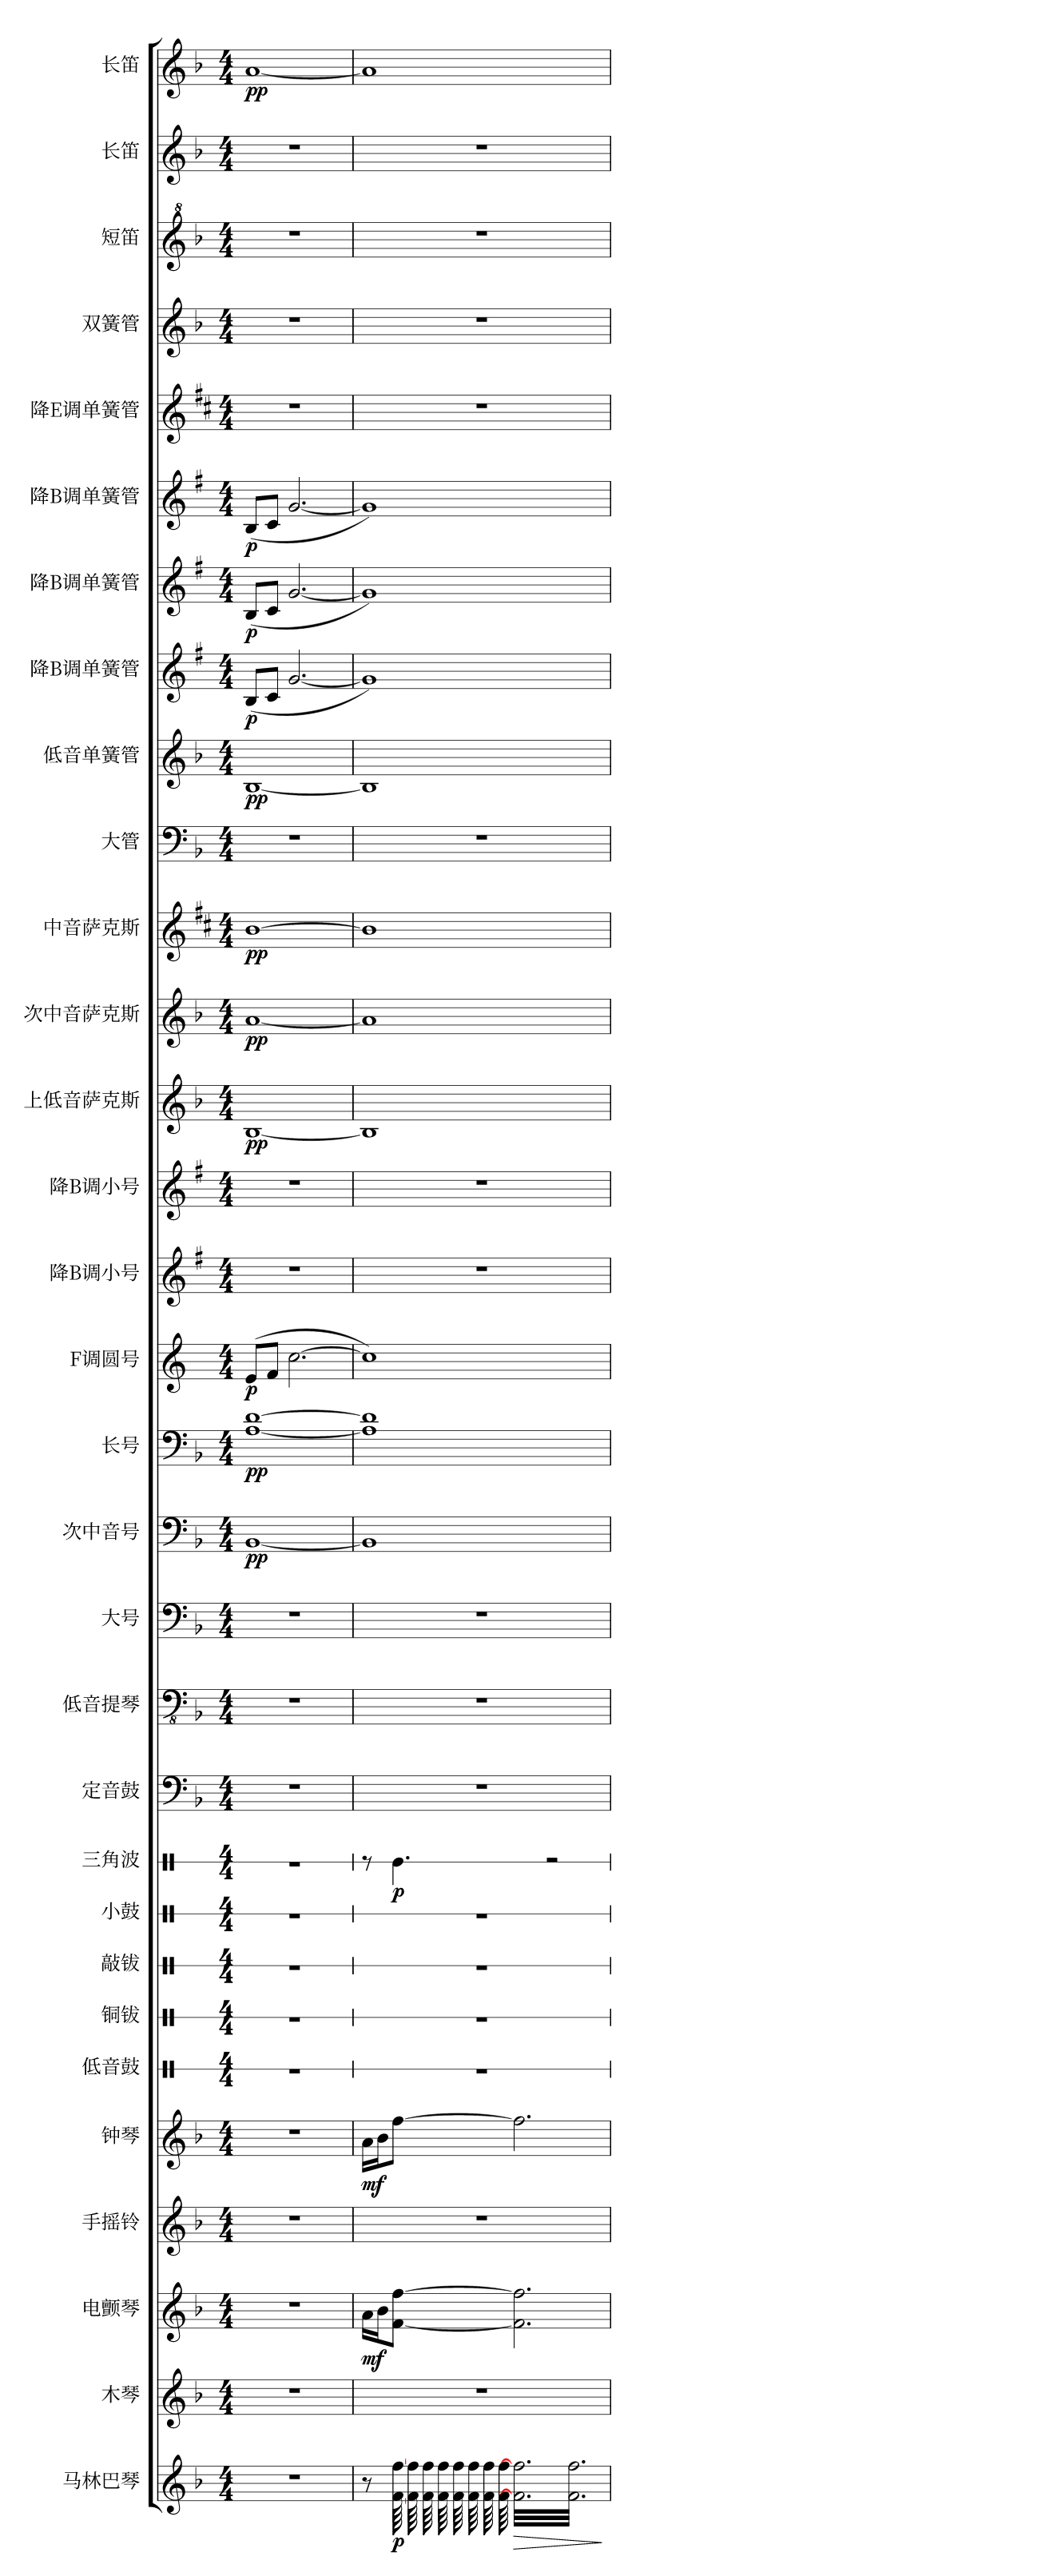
**kern	**dynam	**kern	**kern	**dynam	**kern	**kern	**dynam	**kern	**kern	**kern	**kern	**kern	**dynam	**kern	**kern	**kern	**kern	**dynam	**kern	**dynam	**kern	**dynam	**kern	**kern	**kern	**dynam	**kern	**dynam	**kern	**dynam	**kern	**kern	**dynam	**kern	**dynam	**kern	**dynam	**kern	**dynam	**kern	**kern	**kern	**kern	**kern	**dynam
*part31	*part31	*part30	*part29	*part29	*part28	*part27	*part27	*part26	*part25	*part24	*part23	*part22	*part22	*part21	*part20	*part19	*part18	*part18	*part17	*part17	*part16	*part16	*part15	*part14	*part13	*part13	*part12	*part12	*part11	*part11	*part10	*part9	*part9	*part8	*part8	*part7	*part7	*part6	*part6	*part5	*part4	*part3	*part2	*part1	*part1
*staff31	*staff31	*staff30	*staff29	*staff29	*staff28	*staff27	*staff27	*staff26	*staff25	*staff24	*staff23	*staff22	*staff22	*staff21	*staff20	*staff19	*staff18	*staff18	*staff17	*staff17	*staff16	*staff16	*staff15	*staff14	*staff13	*staff13	*staff12	*staff12	*staff11	*staff11	*staff10	*staff9	*staff9	*staff8	*staff8	*staff7	*staff7	*staff6	*staff6	*staff5	*staff4	*staff3	*staff2	*staff1	*staff1
*I"马林巴琴	*	*I"木琴	*I"电颤琴	*	*I"手摇铃	*I"钟琴	*	*I"低音鼓	*I"铜钹	*I"敲钹	*I"小鼓	*I"三角波	*	*I"定音鼓	*I"低音提琴	*I"大号	*I"次中音号	*	*I"长号	*	*I"F调圆号	*	*I"降B调小号	*I"降B调小号	*I"上低音萨克斯	*	*I"次中音萨克斯	*	*I"中音萨克斯	*	*I"大管	*I"低音单簧管	*	*I"降B调单簧管	*	*I"降B调单簧管	*	*I"降B调单簧管	*	*I"降E调单簧管	*I"双簧管	*I"短笛	*I"长笛	*I"长笛	*
*	*	*	*	*	*	*	*	*stria1	*stria1	*stria1	*stria1	*stria1	*	*	*	*	*	*	*	*	*	*	*	*	*	*	*	*	*	*	*	*	*	*	*	*	*	*	*	*	*	*	*	*	*
*clefG2	*	*clefG2	*clefG2	*	*clefG2	*clefG2	*	*clefX	*clefX	*clefX	*clefX	*clefX	*	*clefF4	*clefFv4	*clefF4	*clefF4	*	*clefF4	*	*clefG2	*	*clefG2	*clefG2	*clefG2	*	*clefG2	*	*clefG2	*	*clefF4	*clefG2	*	*clefG2	*	*clefG2	*	*clefG2	*	*clefG2	*clefG2	*clefG^2	*clefG2	*clefG2	*
*	*	*ITrd-7c-12	*	*	*	*ITrd-14c-24	*	*	*	*	*	*	*	*	*ITrd7c12	*	*	*	*	*	*ITrd4c7	*	*ITrd1c2	*ITrd1c2	*ITrd12c21	*	*ITrd8c14	*	*ITrd5c9	*	*	*ITrd8c14	*	*ITrd1c2	*	*ITrd1c2	*	*ITrd1c2	*	*ITrd-2c-3	*	*ITrd-7c-12	*	*	*
*k[b-]	*	*k[b-]	*k[b-]	*	*k[b-]	*k[b-]	*	*k[]	*k[]	*k[]	*k[]	*k[]	*	*k[b-]	*k[b-]	*k[b-]	*k[b-]	*	*k[b-]	*	*k[b-]	*	*k[b-]	*k[b-]	*k[b-]	*	*k[b-]	*	*k[b-]	*	*k[b-]	*k[b-]	*	*k[b-]	*	*k[b-]	*	*k[b-]	*	*k[b-]	*k[b-]	*k[b-]	*k[b-]	*k[b-]	*
*M4/4	*	*M4/4	*M4/4	*	*M4/4	*M4/4	*	*M4/4	*M4/4	*M4/4	*M4/4	*M4/4	*	*M4/4	*M4/4	*M4/4	*M4/4	*	*M4/4	*	*M4/4	*	*M4/4	*M4/4	*M4/4	*	*M4/4	*	*M4/4	*	*M4/4	*M4/4	*	*M4/4	*	*M4/4	*	*M4/4	*	*M4/4	*M4/4	*M4/4	*M4/4	*M4/4	*
*MM80	*	*MM80	*MM80	*	*MM80	*MM80	*	*MM80	*MM80	*MM80	*MM80	*MM80	*	*MM80	*MM80	*MM80	*MM80	*	*MM80	*	*MM80	*	*MM80	*MM80	*MM80	*	*MM80	*	*MM80	*	*MM80	*MM80	*	*MM80	*	*MM80	*	*MM80	*	*MM80	*MM80	*MM80	*MM80	*MM80	*
=1	=1	=1	=1	=1	=1	=1	=1	=1	=1	=1	=1	=1	=1	=1	=1	=1	=1	=1	=1	=1	=1	=1	=1	=1	=1	=1	=1	=1	=1	=1	=1	=1	=1	=1	=1	=1	=1	=1	=1	=1	=1	=1	=1	=1	=1
!	!	!	!	!	!	!	!	!	!	!	!	!	!	!	!	!	!	!LO:DY:b	!	!LO:DY:b	!	!LO:DY:b	!	!	!	!LO:DY:b	!	!LO:DY:b	!	!LO:DY:b	!	!	!LO:DY:b	!	!LO:DY:b	!	!LO:DY:b	!	!LO:DY:b	!	!	!	!	!	!LO:DY:b
1r	.	1r	1r	.	1r	1r	.	1r	1r	1r	1r	1r	.	1r	1r	1r	[1BB-	pp	[1A [1d	pp	(8A/L	p	1r	1r	[1BB-	pp	[1A	pp	[1d	pp	1r	[1BB-	pp	(8A/L	p	(8A/L	p	(8A/L	p	1r	1r	1r	1r	[1a	pp
.	.	.	.	.	.	.	.	.	.	.	.	.	.	.	.	.	.	.	.	.	8B-/J	.	.	.	.	.	.	.	.	.	.	.	.	8B-/J	.	8B-/J	.	8B-/J	.	.	.	.	.	.	.
.	.	.	.	.	.	.	.	.	.	.	.	.	.	.	.	.	.	.	.	.	[2.f\	.	.	.	.	.	.	.	.	.	.	.	.	[2.f/	.	[2.f/	.	[2.f/	.	.	.	.	.	.	.
=2	=2	=2	=2	=2	=2	=2	=2	=2	=2	=2	=2	=2	=2	=2	=2	=2	=2	=2	=2	=2	=2	=2	=2	=2	=2	=2	=2	=2	=2	=2	=2	=2	=2	=2	=2	=2	=2	=2	=2	=2	=2	=2	=2	=2	=2
!	!	!	!	!LO:DY:b	!	!	!LO:DY:b	!	!	!	!	!	!	!	!	!	!	!	!	!	!	!	!	!	!	!	!	!	!	!	!	!	!	!	!	!	!	!	!	!	!	!	!	!	!
8r	.	1r	16a\LL	mf	1r	16aaa\LL	mf	1r	1r	1r	1r	8r	.	1r	1r	1r	1BB-]	.	1A] 1d]	.	1f])	.	1r	1r	1BB-]	.	1A]	.	1d]	.	1r	1BB-]	.	1f])	.	1f])	.	1f])	.	1r	1r	1r	1r	1a]	.
.	.	.	16b-\J	.	.	16bbb-\J	.	.	.	.	.	.	.	.	.	.	.	.	.	.	.	.	.	.	.	.	.	.	.	.	.	.	.	.	.	.	.	.	.	.	.	.	.	.	.
!	!LO:DY:b	!	!	!	!	!	!	!	!	!	!	!	!LO:DY:b	!	!	!	!	!	!	!	!	!	!	!	!	!	!	!	!	!	!	!	!	!	!	!	!	!	!	!	!	!	!	!	!
*tremolo	*	*	*	*	*	*	*	*	*	*	*	*	*	*	*	*	*	*	*	*	*	*	*	*	*	*	*	*	*	*	*	*	*	*	*	*	*	*	*	*	*	*	*	*	*
[64f\ [64ff\	p	.	[8f\ [8ff\J	.	.	[8ffff\J	.	.	.	.	.	4.Re\	p	.	.	.	.	.	.	.	.	.	.	.	.	.	.	.	.	.	.	.	.	.	.	.	.	.	.	.	.	.	.	.	.
64f\ 64ff\	.	.	.	.	.	.	.	.	.	.	.	.	.	.	.	.	.	.	.	.	.	.	.	.	.	.	.	.	.	.	.	.	.	.	.	.	.	.	.	.	.	.	.	.	.
64f\ 64ff\	.	.	.	.	.	.	.	.	.	.	.	.	.	.	.	.	.	.	.	.	.	.	.	.	.	.	.	.	.	.	.	.	.	.	.	.	.	.	.	.	.	.	.	.	.
64f\ 64ff\	.	.	.	.	.	.	.	.	.	.	.	.	.	.	.	.	.	.	.	.	.	.	.	.	.	.	.	.	.	.	.	.	.	.	.	.	.	.	.	.	.	.	.	.	.
64f\ 64ff\	.	.	.	.	.	.	.	.	.	.	.	.	.	.	.	.	.	.	.	.	.	.	.	.	.	.	.	.	.	.	.	.	.	.	.	.	.	.	.	.	.	.	.	.	.
64f\ 64ff\	.	.	.	.	.	.	.	.	.	.	.	.	.	.	.	.	.	.	.	.	.	.	.	.	.	.	.	.	.	.	.	.	.	.	.	.	.	.	.	.	.	.	.	.	.
64f\ 64ff\	.	.	.	.	.	.	.	.	.	.	.	.	.	.	.	.	.	.	.	.	.	.	.	.	.	.	.	.	.	.	.	.	.	.	.	.	.	.	.	.	.	.	.	.	.
64f\ 64ff\	.	.	.	.	.	.	.	.	.	.	.	.	.	.	.	.	.	.	.	.	.	.	.	.	.	.	.	.	.	.	.	.	.	.	.	.	.	.	.	.	.	.	.	.	.
!	!LO:HP:b	!	!	!	!	!	!	!	!	!	!	!	!	!	!	!	!	!	!	!	!	!	!	!	!	!	!	!	!	!	!	!	!	!	!	!	!	!	!	!	!	!	!	!	!
32f\] 32ff\]LLL	>	.	2.f\] 2.ff\]	.	.	2.ffff\]	.	.	.	.	.	.	.	.	.	.	.	.	.	.	.	.	.	.	.	.	.	.	.	.	.	.	.	.	.	.	.	.	.	.	.	.	.	.	.
32f\ 32ff\	.	.	.	.	.	.	.	.	.	.	.	.	.	.	.	.	.	.	.	.	.	.	.	.	.	.	.	.	.	.	.	.	.	.	.	.	.	.	.	.	.	.	.	.	.
32f\ 32ff\	.	.	.	.	.	.	.	.	.	.	.	.	.	.	.	.	.	.	.	.	.	.	.	.	.	.	.	.	.	.	.	.	.	.	.	.	.	.	.	.	.	.	.	.	.
32f\ 32ff\	.	.	.	.	.	.	.	.	.	.	.	.	.	.	.	.	.	.	.	.	.	.	.	.	.	.	.	.	.	.	.	.	.	.	.	.	.	.	.	.	.	.	.	.	.
32f\ 32ff\	.	.	.	.	.	.	.	.	.	.	.	.	.	.	.	.	.	.	.	.	.	.	.	.	.	.	.	.	.	.	.	.	.	.	.	.	.	.	.	.	.	.	.	.	.
32f\ 32ff\	.	.	.	.	.	.	.	.	.	.	.	.	.	.	.	.	.	.	.	.	.	.	.	.	.	.	.	.	.	.	.	.	.	.	.	.	.	.	.	.	.	.	.	.	.
32f\ 32ff\	.	.	.	.	.	.	.	.	.	.	.	.	.	.	.	.	.	.	.	.	.	.	.	.	.	.	.	.	.	.	.	.	.	.	.	.	.	.	.	.	.	.	.	.	.
32f\ 32ff\	.	.	.	.	.	.	.	.	.	.	.	.	.	.	.	.	.	.	.	.	.	.	.	.	.	.	.	.	.	.	.	.	.	.	.	.	.	.	.	.	.	.	.	.	.
32f\ 32ff\	.	.	.	.	.	.	.	.	.	.	.	2r	.	.	.	.	.	.	.	.	.	.	.	.	.	.	.	.	.	.	.	.	.	.	.	.	.	.	.	.	.	.	.	.	.
32f\ 32ff\	.	.	.	.	.	.	.	.	.	.	.	.	.	.	.	.	.	.	.	.	.	.	.	.	.	.	.	.	.	.	.	.	.	.	.	.	.	.	.	.	.	.	.	.	.
32f\ 32ff\	.	.	.	.	.	.	.	.	.	.	.	.	.	.	.	.	.	.	.	.	.	.	.	.	.	.	.	.	.	.	.	.	.	.	.	.	.	.	.	.	.	.	.	.	.
32f\ 32ff\	.	.	.	.	.	.	.	.	.	.	.	.	.	.	.	.	.	.	.	.	.	.	.	.	.	.	.	.	.	.	.	.	.	.	.	.	.	.	.	.	.	.	.	.	.
32f\ 32ff\	.	.	.	.	.	.	.	.	.	.	.	.	.	.	.	.	.	.	.	.	.	.	.	.	.	.	.	.	.	.	.	.	.	.	.	.	.	.	.	.	.	.	.	.	.
32f\ 32ff\	.	.	.	.	.	.	.	.	.	.	.	.	.	.	.	.	.	.	.	.	.	.	.	.	.	.	.	.	.	.	.	.	.	.	.	.	.	.	.	.	.	.	.	.	.
32f\ 32ff\	.	.	.	.	.	.	.	.	.	.	.	.	.	.	.	.	.	.	.	.	.	.	.	.	.	.	.	.	.	.	.	.	.	.	.	.	.	.	.	.	.	.	.	.	.
32f\ 32ff\	.	.	.	.	.	.	.	.	.	.	.	.	.	.	.	.	.	.	.	.	.	.	.	.	.	.	.	.	.	.	.	.	.	.	.	.	.	.	.	.	.	.	.	.	.
32f\ 32ff\	.	.	.	.	.	.	.	.	.	.	.	.	.	.	.	.	.	.	.	.	.	.	.	.	.	.	.	.	.	.	.	.	.	.	.	.	.	.	.	.	.	.	.	.	.
32f\ 32ff\	.	.	.	.	.	.	.	.	.	.	.	.	.	.	.	.	.	.	.	.	.	.	.	.	.	.	.	.	.	.	.	.	.	.	.	.	.	.	.	.	.	.	.	.	.
32f\ 32ff\	.	.	.	.	.	.	.	.	.	.	.	.	.	.	.	.	.	.	.	.	.	.	.	.	.	.	.	.	.	.	.	.	.	.	.	.	.	.	.	.	.	.	.	.	.
32f\ 32ff\	.	.	.	.	.	.	.	.	.	.	.	.	.	.	.	.	.	.	.	.	.	.	.	.	.	.	.	.	.	.	.	.	.	.	.	.	.	.	.	.	.	.	.	.	.
32f\ 32ff\	.	.	.	.	.	.	.	.	.	.	.	.	.	.	.	.	.	.	.	.	.	.	.	.	.	.	.	.	.	.	.	.	.	.	.	.	.	.	.	.	.	.	.	.	.
32f\ 32ff\	.	.	.	.	.	.	.	.	.	.	.	.	.	.	.	.	.	.	.	.	.	.	.	.	.	.	.	.	.	.	.	.	.	.	.	.	.	.	.	.	.	.	.	.	.
32f\ 32ff\	.	.	.	.	.	.	.	.	.	.	.	.	.	.	.	.	.	.	.	.	.	.	.	.	.	.	.	.	.	.	.	.	.	.	.	.	.	.	.	.	.	.	.	.	.
32f\ 32ff\JJJ	.	.	.	.	.	.	.	.	.	.	.	.	.	.	.	.	.	.	.	.	.	.	.	.	.	.	.	.	.	.	.	.	.	.	.	.	.	.	.	.	.	.	.	.	.
*Xtremolo	*	*	*	*	*	*	*	*	*	*	*	*	*	*	*	*	*	*	*	*	*	*	*	*	*	*	*	*	*	*	*	*	*	*	*	*	*	*	*	*	*	*	*	*	*
.	]	.	.	.	.	.	.	.	.	.	.	.	.	.	.	.	.	.	.	.	.	.	.	.	.	.	.	.	.	.	.	.	.	.	.	.	.	.	.	.	.	.	.	.	.
=	=	=	=	=	=	=	=	=	=	=	=	=	=	=	=	=	=	=	=	=	=	=	=	=	=	=	=	=	=	=	=	=	=	=	=	=	=	=	=	=	=	=	=	=	=
*-	*-	*-	*-	*-	*-	*-	*-	*-	*-	*-	*-	*-	*-	*-	*-	*-	*-	*-	*-	*-	*-	*-	*-	*-	*-	*-	*-	*-	*-	*-	*-	*-	*-	*-	*-	*-	*-	*-	*-	*-	*-	*-	*-	*-	*-
